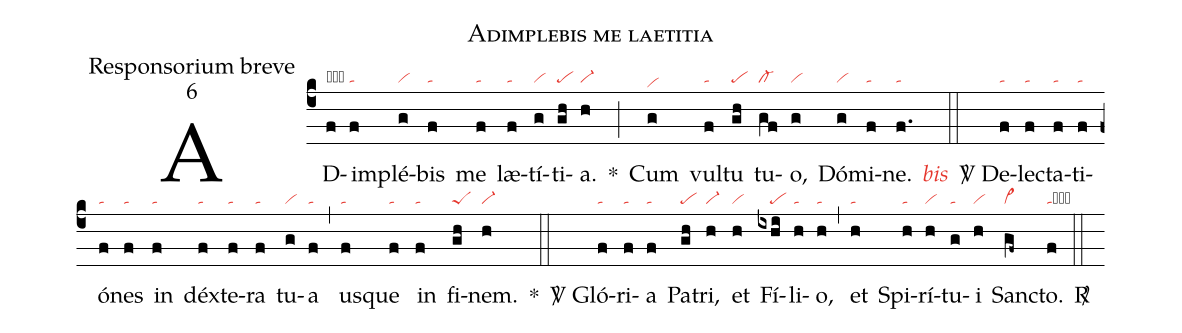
name:Adimplebis me laetitia;
office-part:Responsorium breve;
mode:6;
nabc-lines:1;
%%
(c4) AD(f|obta)im(f|ta)plé(g|vi)bis(f|ta) me(f|ta) læ(f|ta)tí(g|vi)ti(gh|pe)a.(h|vi-) <sp>*</sp>(;) Cum(g|vihd) vul(f|ta)tu(gh|pe) tu(gf|cl-)o,(g|vi) Dó(g|vi)mi(f|ta)ne.(f.|ta) <i><c>bis</c></i>(::)
<sp>V/</sp> De(f|ta)lec(f|ta)ta(f|ta)ti(f|ta)ó(f|ta)nes(f|ta) in(f|ta) déx(f|ta)te(f|ta)ra(f|ta) tu(g|vi)a(f|ta) (,) us(f|ta)que(f|ta) in(f|ta) fi(gh|peS)nem.(h|vi-) <sp>*</sp>(::)
<sp>V/</sp> Gló(f|ta)ri(f|ta)a(f|ta) Pa(gh|pe)tri,(h|vi-) et(h|vi) Fí(ixhi|////pe)li(h|ta)o,(h|ta) (,) et(h|ta) Spi(h|ta)rí(h|vi)tu(g|ta)i(h|vi) Sanc(gf~|vi>)to.(f|tacb) <sp>R/</sp>(::)
